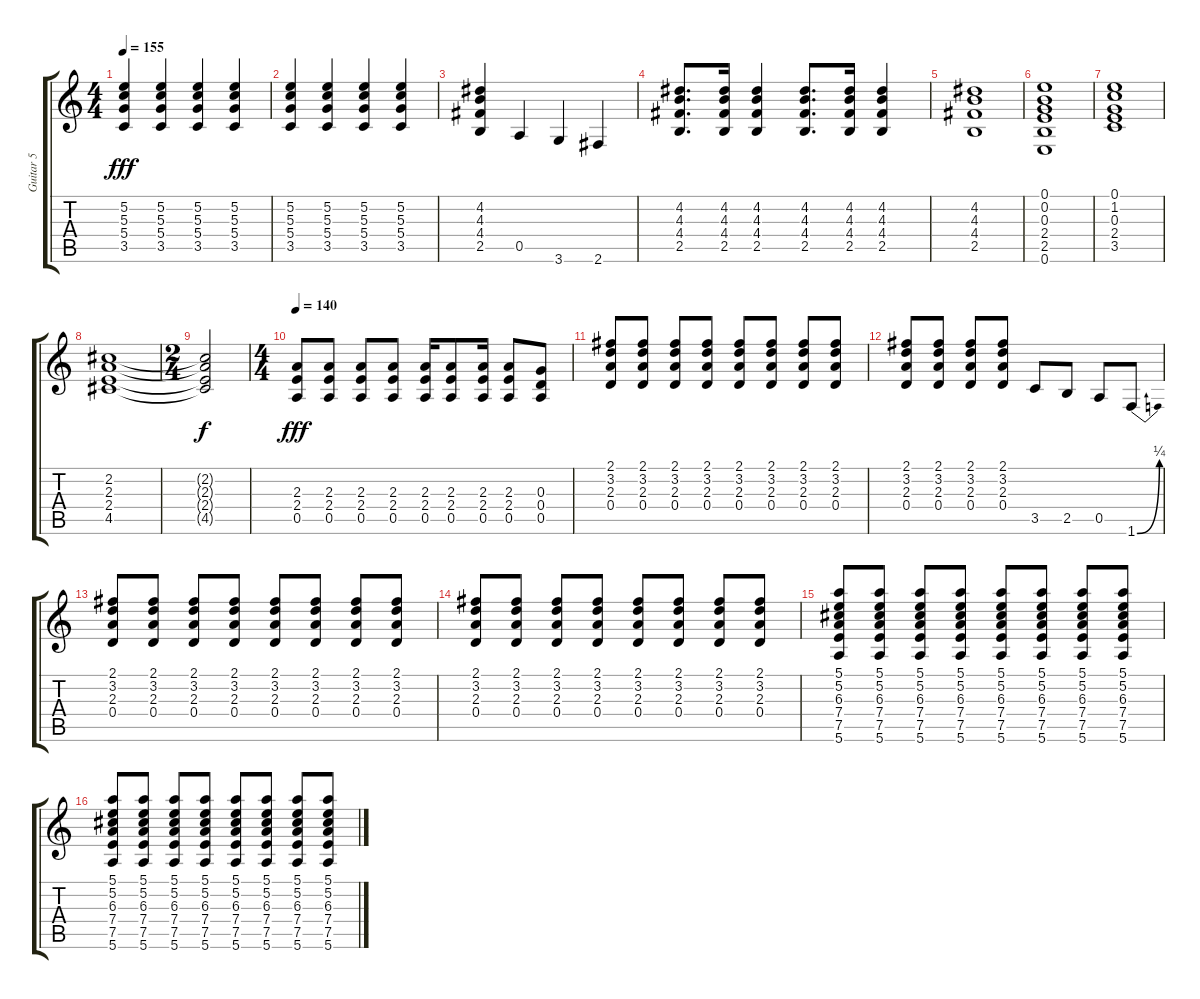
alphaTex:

\track ("Guitar 5" "Guitar 5") {instrument distortionguitar}
\staff {score tabs}
\tuning (E4 B3 G3 D3 A2 E2) {hide}
\ts (4 4)
\tempo 155
\clef g2
\ks c
(5.2 5.3 5.4 3.5).4{dy fff} (5.2 5.3 5.4 3.5).4 (5.2 5.3 5.4 3.5).4 (5.2 5.3 5.4 3.5).4 |
(5.2 5.3 5.4 3.5).4 (5.2 5.3 5.4 3.5).4 (5.2 5.3 5.4 3.5).4 (5.2 5.3 5.4 3.5).4 |
(4.2 4.3 4.4 2.5).4 0.5.4 3.6.4 2.6.4 |
(4.2 4.3 4.4 2.5).8{d} (4.2 4.3 4.4 2.5).16 (4.2 4.3 4.4 2.5).4 (4.2 4.3 4.4 2.5).8{d} (4.2 4.3 4.4 2.5).16 (4.2 4.3 4.4 2.5).4 |
(4.2 4.3 4.4 2.5).1 |
(0.1 0.2 0.3 2.4 2.5 0.6).1 |
(0.1 1.2 0.3 2.4 3.5).1 |
(2.2 2.3 2.4 4.5).1 |
\ts (2 4)
(2.2{t} 2.3{t} 2.4{t} 4.5{t}).2{dy f} |
\ts (4 4)
\tempo 140
(2.3 2.4 0.5).8{dy fff} (2.3 2.4 0.5).8 (2.3 2.4 0.5).8 (2.3 2.4 0.5).8 (2.3 2.4 0.5).16 (2.3 2.4 0.5).8 (2.3 2.4 0.5).16 (2.3 2.4 0.5).8 (0.3 0.4 0.5).8 |
(2.1 3.2 2.3 0.4).8 (2.1 3.2 2.3 0.4).8 (2.1 3.2 2.3 0.4).8 (2.1 3.2 2.3 0.4).8 (2.1 3.2 2.3 0.4).8 (2.1 3.2 2.3 0.4).8 (2.1 3.2 2.3 0.4).8 (2.1 3.2 2.3 0.4).8 |
(2.1 3.2 2.3 0.4).8 (2.1 3.2 2.3 0.4).8 (2.1 3.2 2.3 0.4).8 (2.1 3.2 2.3 0.4).8 3.5.8 2.5.8 0.5.8 1.6{be (bend 0 0 60 1)}.8 |
(2.1 3.2 2.3 0.4).8 (2.1 3.2 2.3 0.4).8 (2.1 3.2 2.3 0.4).8 (2.1 3.2 2.3 0.4).8 (2.1 3.2 2.3 0.4).8 (2.1 3.2 2.3 0.4).8 (2.1 3.2 2.3 0.4).8 (2.1 3.2 2.3 0.4).8 |
(2.1 3.2 2.3 0.4).8 (2.1 3.2 2.3 0.4).8 (2.1 3.2 2.3 0.4).8 (2.1 3.2 2.3 0.4).8 (2.1 3.2 2.3 0.4).8 (2.1 3.2 2.3 0.4).8 (2.1 3.2 2.3 0.4).8 (2.1 3.2 2.3 0.4).8 |
(5.1 5.2 6.3 7.4 7.5 5.6).8 (5.1 5.2 6.3 7.4 7.5 5.6).8 (5.1 5.2 6.3 7.4 7.5 5.6).8 (5.1 5.2 6.3 7.4 7.5 5.6).8 (5.1 5.2 6.3 7.4 7.5 5.6).8 (5.1 5.2 6.3 7.4 7.5 5.6).8 (5.1 5.2 6.3 7.4 7.5 5.6).8 (5.1 5.2 6.3 7.4 7.5 5.6).8 |
(5.1 5.2 6.3 7.4 7.5 5.6).8 (5.1 5.2 6.3 7.4 7.5 5.6).8 (5.1 5.2 6.3 7.4 7.5 5.6).8 (5.1 5.2 6.3 7.4 7.5 5.6).8 (5.1 5.2 6.3 7.4 7.5 5.6).8 (5.1 5.2 6.3 7.4 7.5 5.6).8 (5.1 5.2 6.3 7.4 7.5 5.6).8 (5.1 5.2 6.3 7.4 7.5 5.6).8
